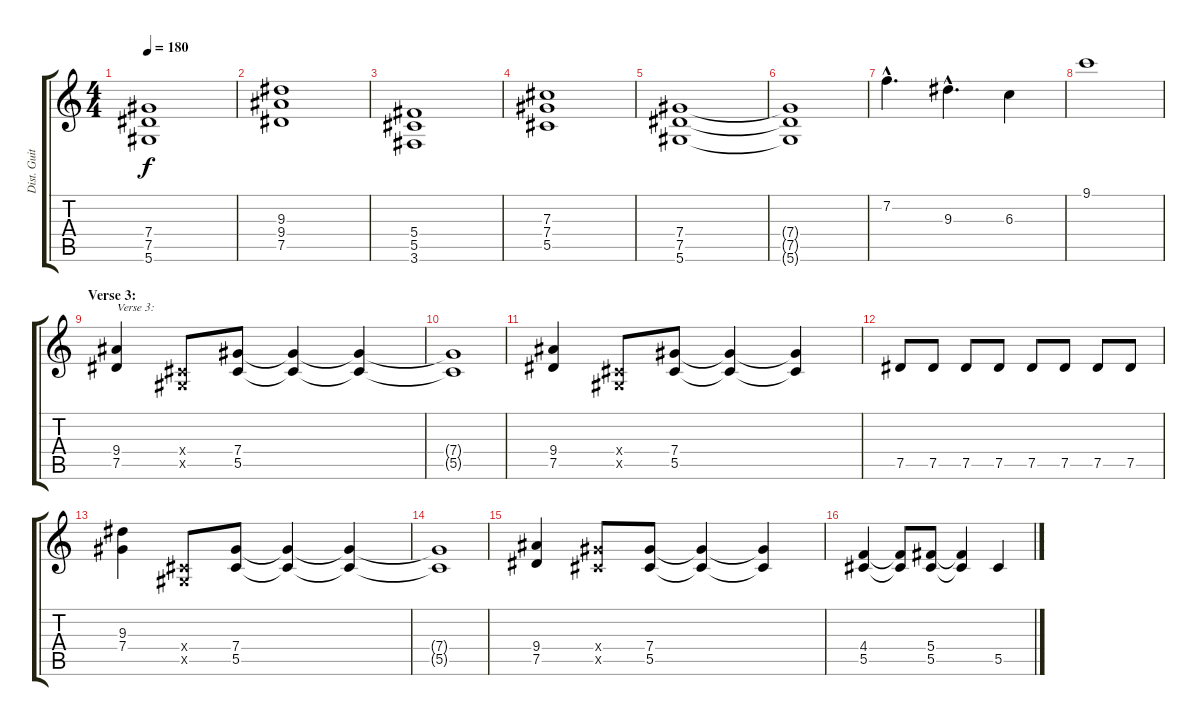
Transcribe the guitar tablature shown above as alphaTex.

\track ("Dist. Guitar 1" "Dist. Guit") {instrument distortionguitar}
\staff {score tabs}
\tuning (Eb4 Bb3 Gb3 Db3 Ab2 Eb2) {hide}
\ts (4 4)
\tempo 180
\clef g2
\ks c
(7.4 7.5 5.6).1{dy f} |
(9.3 9.4 7.5).1 |
(5.4 5.5 3.6).1 |
(7.3 7.4 5.5).1 |
(7.4 7.5 5.6).1 |
(7.4{t} 7.5{t} 5.6{t}).1 |
7.2{hac}.4{d} 9.3{hac}.4{d} 6.3.4 |
9.1.1 |
\section ("" "Verse 3:")
(9.4 7.5).4{txt "Verse 3:"} (0.4{x} 0.5{x}).8 (7.4 5.5).8 (7.4{t} 5.5{t}).4 (7.4{t} 5.5{t}).4 |
(7.4{t} 5.5{t}).1 |
(9.4 7.5).4 (0.4{x} 0.5{x}).8 (7.4 5.5).8 (7.4{t} 5.5{t}).4 (7.4{t} 5.5{t}).4 |
7.5.8 7.5.8 7.5.8 7.5.8 7.5.8 7.5.8 7.5.8 7.5.8 |
(9.3 7.4).4 (0.4{x} 0.5{x}).8 (7.4 5.5).8 (7.4{t} 5.5{t}).4 (7.4{t} 5.5{t}).4 |
(7.4{t} 5.5{t}).1 |
(9.4 7.5).4 (7.4{x} 5.5{x}).8 (7.4 5.5).8 (7.4{t} 5.5{t}).4 (7.4{t} 5.5{t}).4 |
(4.4 5.5).4 (4.4{t} 5.5{t}).8 (5.4 5.5).8 (5.4{t} 5.5{t}).4 5.5.4
